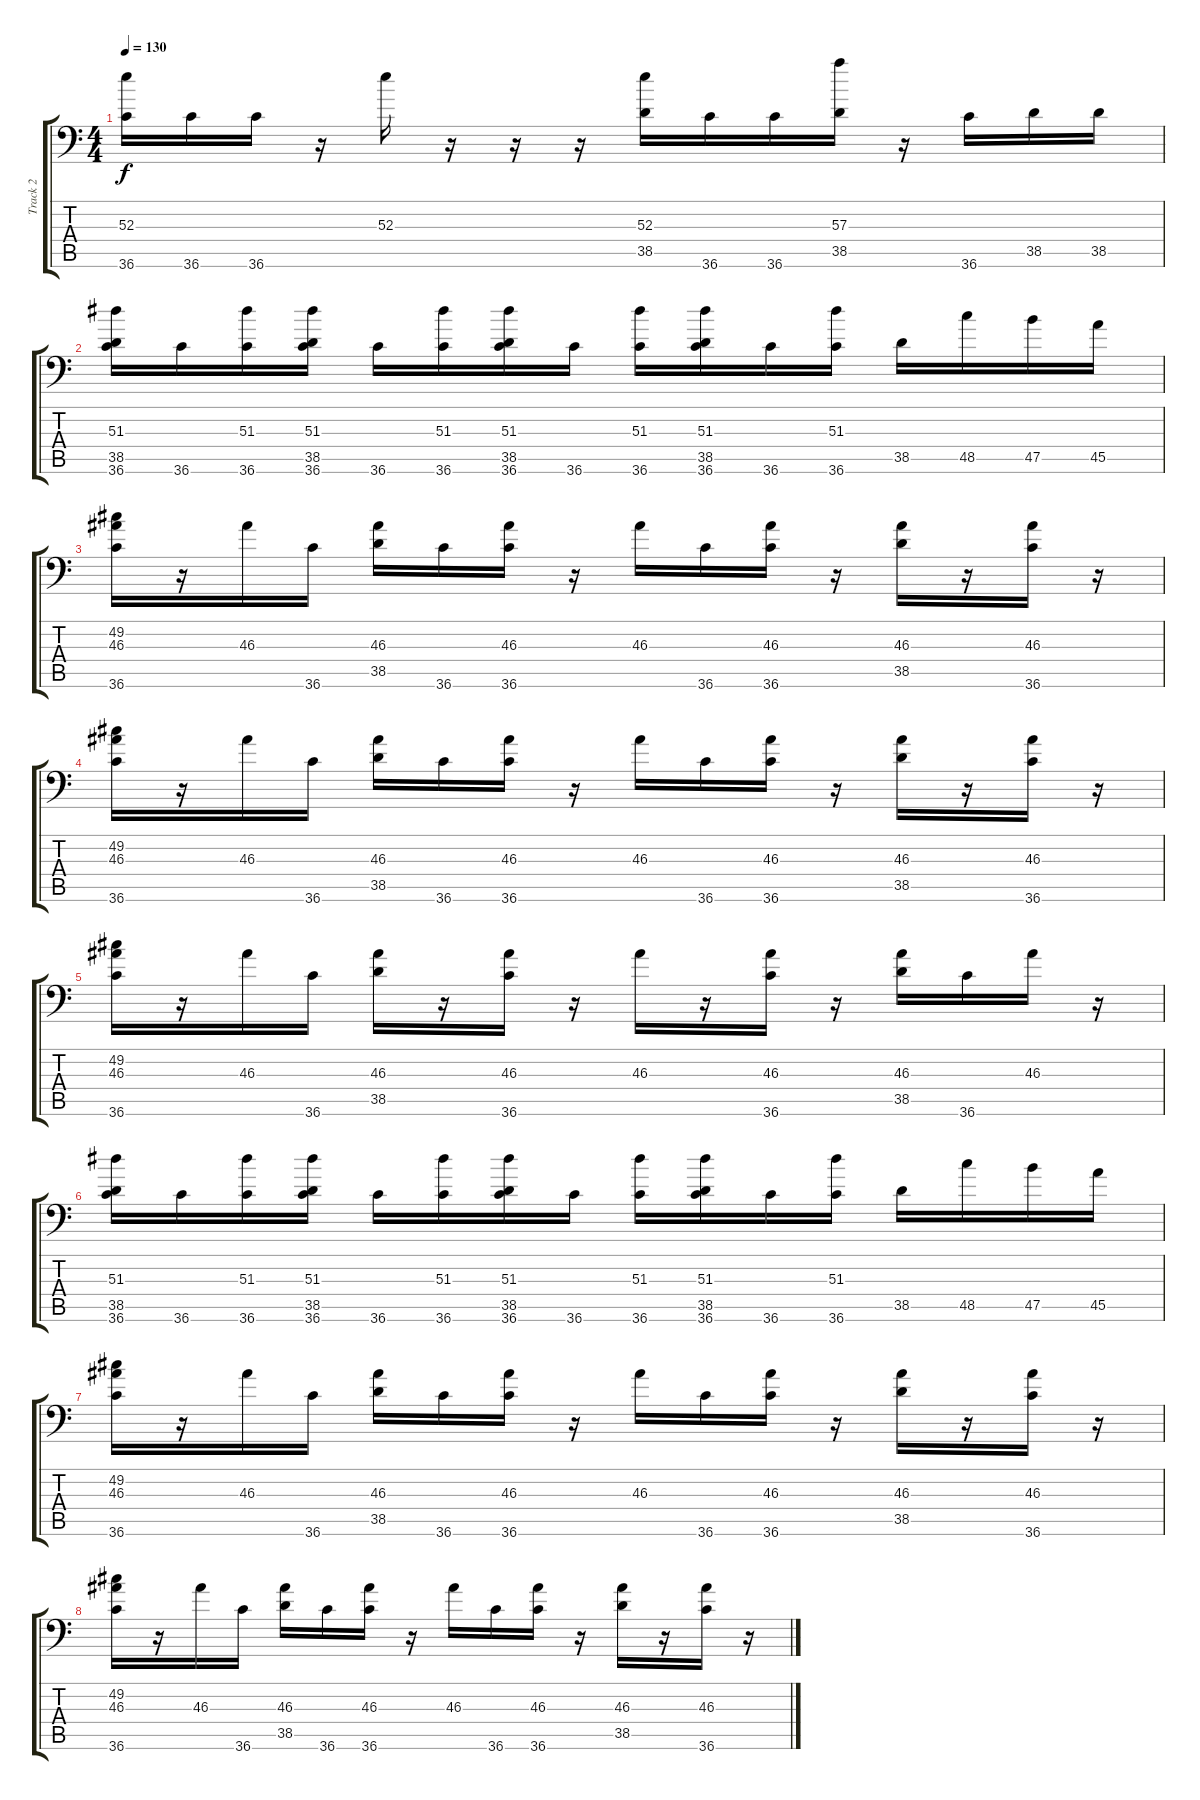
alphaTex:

\track ("Track 2" "Track 2") {instrument acousticgrandpiano}
\staff {score tabs}
\tuning (C-1 C-1 C-1 C-1 C-1 C-1) {hide}
\ts (4 4)
\tempo 130
\clef f4
\ks c
(52.3 36.6).16{dy f} 36.6.16 36.6.16 r.16 52.3.16 r.16 r.16 r.16 (52.3 38.5).16 36.6.16 36.6.16 (57.3 38.5).16 r.16 36.6.16 38.5.16 38.5.16 |
(51.3 38.5 36.6).16 36.6.16 (51.3 36.6).16 (51.3 38.5 36.6).16 36.6.16 (51.3 36.6).16 (51.3 38.5 36.6).16 36.6.16 (51.3 36.6).16 (51.3 38.5 36.6).16 36.6.16 (51.3 36.6).16 38.5.16 48.5.16 47.5.16 45.5.16 |
(49.2 46.3 36.6).16 r.16 46.3.16 36.6.16 (46.3 38.5).16 36.6.16 (46.3 36.6).16 r.16 46.3.16 36.6.16 (46.3 36.6).16 r.16 (46.3 38.5).16 r.16 (46.3 36.6).16 r.16 |
(49.2 46.3 36.6).16 r.16 46.3.16 36.6.16 (46.3 38.5).16 36.6.16 (46.3 36.6).16 r.16 46.3.16 36.6.16 (46.3 36.6).16 r.16 (46.3 38.5).16 r.16 (46.3 36.6).16 r.16 |
(49.2 46.3 36.6).16 r.16 46.3.16 36.6.16 (46.3 38.5).16 r.16 (46.3 36.6).16 r.16 46.3.16 r.16 (46.3 36.6).16 r.16 (46.3 38.5).16 36.6.16 46.3.16 r.16 |
(51.3 38.5 36.6).16 36.6.16 (51.3 36.6).16 (51.3 38.5 36.6).16 36.6.16 (51.3 36.6).16 (51.3 38.5 36.6).16 36.6.16 (51.3 36.6).16 (51.3 38.5 36.6).16 36.6.16 (51.3 36.6).16 38.5.16 48.5.16 47.5.16 45.5.16 |
(49.2 46.3 36.6).16 r.16 46.3.16 36.6.16 (46.3 38.5).16 36.6.16 (46.3 36.6).16 r.16 46.3.16 36.6.16 (46.3 36.6).16 r.16 (46.3 38.5).16 r.16 (46.3 36.6).16 r.16 |
(49.2 46.3 36.6).16 r.16 46.3.16 36.6.16 (46.3 38.5).16 36.6.16 (46.3 36.6).16 r.16 46.3.16 36.6.16 (46.3 36.6).16 r.16 (46.3 38.5).16 r.16 (46.3 36.6).16 r.16
